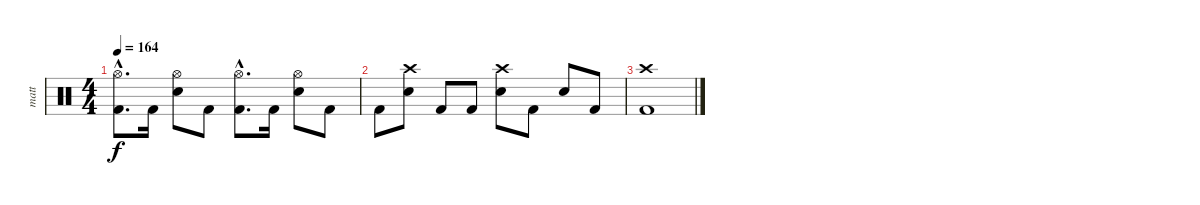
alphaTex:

\track ("matt" "matt") {instrument percussion}
\staff {score}
\articulation defaults
\ts (4 4)
\tempo 164
\clef neutral
\ks c
("Hi-Hat (open)"{hac} "Kick (hit) 2"{hac}).8{d dy f} "Kick (hit) 2".16 ("Hi-Hat (open)" "Electric Snare (hit)").8 "Kick (hit) 2".8 ("Hi-Hat (open)"{hac} "Kick (hit) 2"{hac}).8{d} "Kick (hit) 2".16 ("Hi-Hat (open)" "Electric Snare (hit)").8 "Kick (hit) 2".8 |
"Kick (hit) 2".8 ("Crash high (hit)" "Electric Snare (hit)").8 "Kick (hit) 2".8 "Kick (hit) 2".8 ("Crash high (hit)" "Electric Snare (hit)").8 "Kick (hit) 2".8 "Electric Snare (hit)".8 "Kick (hit) 2".8 |
("Crash high (hit)" "Kick (hit) 2").1
